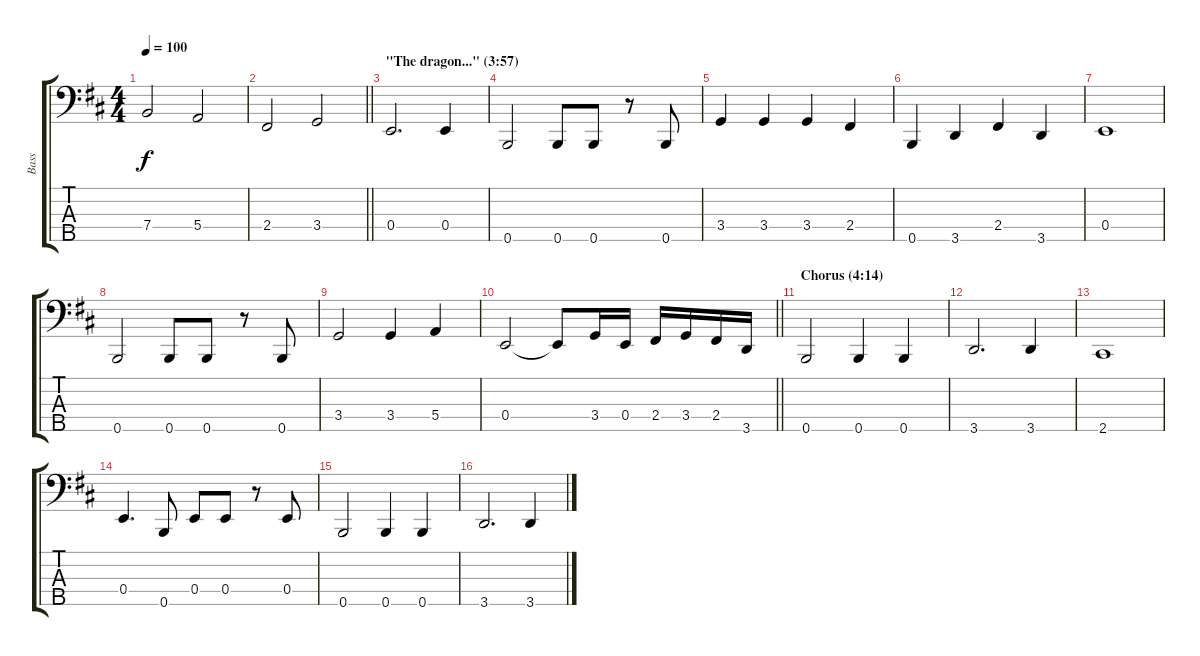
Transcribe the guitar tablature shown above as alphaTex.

\track ("Bass" "Bass") {instrument electricbassfinger}
\staff {score tabs}
\tuning (G2 D2 A1 E1 B0) {hide}
\ts (4 4)
\tempo 100
\clef f4
\ks bminor
7.4.2{dy f} 5.4.2 |
\barLineRight lightlight
2.4.2 3.4.2 |
\section ("" "\"The dragon...\" (3:57)")
0.4.2{d} 0.4.4 |
0.5.2 0.5.8 0.5.8 r.8 0.5.8 |
3.4.4 3.4.4 3.4.4 2.4.4 |
0.5.4 3.5.4 2.4.4 3.5.4 |
0.4.1 |
0.5.2 0.5.8 0.5.8 r.8 0.5.8 |
3.4.2 3.4.4 5.4.4 |
\barLineRight lightlight
0.4.2 0.4{t}.8 3.4.16 0.4.16 2.4.16 3.4.16 2.4.16 3.5.16 |
\section ("" "Chorus (4:14)")
0.5.2 0.5.4 0.5.4 |
3.5.2{d} 3.5.4 |
2.5.1 |
0.4.4{d} 0.5.8 0.4.8 0.4.8 r.8 0.4.8 |
0.5.2 0.5.4 0.5.4 |
3.5.2{d} 3.5.4
